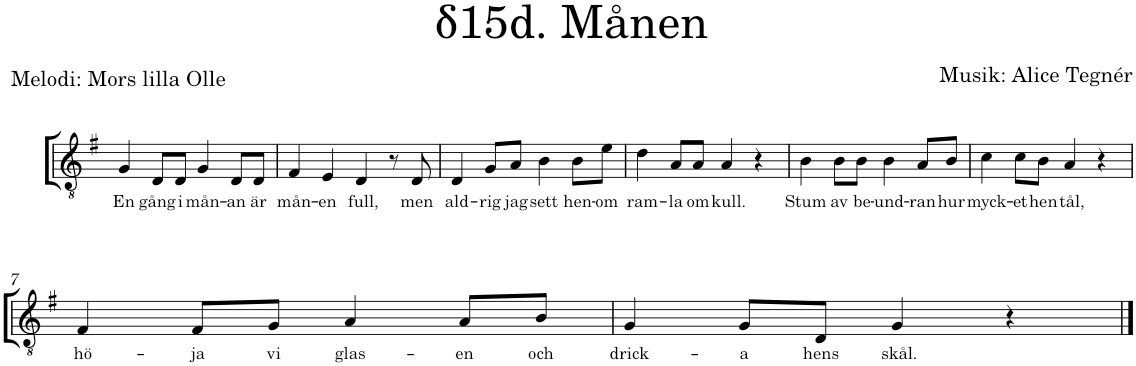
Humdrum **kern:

**kern	**text
*part1	*part1
*staff1	*staff1
*I"S A	*
*clefGv2	*
*k[f#]	*
=1	=1
!	!LO:LY:b
4G/	En
!	!LO:LY:b
8D/L	gång
!	!LO:LY:b
8D/J	i
!	!LO:LY:b
4G/	mån-
!	!LO:LY:b
8D/L	-an
!	!LO:LY:b
8D/J	är
=2	=2
!	!LO:LY:b
4F#/	mån-
!	!LO:LY:b
4E/	-en
!	!LO:LY:b
4D/	full,
8r	.
!	!LO:LY:b
8D/	men
=3	=3
!	!LO:LY:b
4D/	ald-
!	!LO:LY:b
8G/L	-rig
!	!LO:LY:b
8A/J	jag
!	!LO:LY:b
4B\	sett
!	!LO:LY:b
8B\L	hen-
!	!LO:LY:b
8e\J	-om
=4	=4
!	!LO:LY:b
4d\	ram-
!	!LO:LY:b
8A/L	-la
!	!LO:LY:b
8A/J	om
!	!LO:LY:b
4A/	kull.
4r	.
=5	=5
!	!LO:LY:b
4B\	Stum
!	!LO:LY:b
8B\L	av
!	!LO:LY:b
8B\J	be-
!	!LO:LY:b
4B\	-und-
!	!LO:LY:b
8A/L	-ran
!	!LO:LY:b
8B/J	hur
=6	=6
!	!LO:LY:b
4c\	myck-
!	!LO:LY:b
8c\L	-et
!	!LO:LY:b
8B\J	hen
!	!LO:LY:b
4A/	tål,
4r	.
!!LO:LB:g=z
=7	=7
!	!LO:LY:b
4F#/	hö-
!	!LO:LY:b
8F#/L	-ja
!	!LO:LY:b
8G/J	vi
!	!LO:LY:b
4A/	glas-
!	!LO:LY:b
8A/L	-en
!	!LO:LY:b
8B/J	och
=8	=8
!	!LO:LY:b
4G/	drick-
!	!LO:LY:b
8G/L	-a
!	!LO:LY:b
8D/J	hens
!	!LO:LY:b
4G/	skål.
4r	.
==	==
*-	*-
